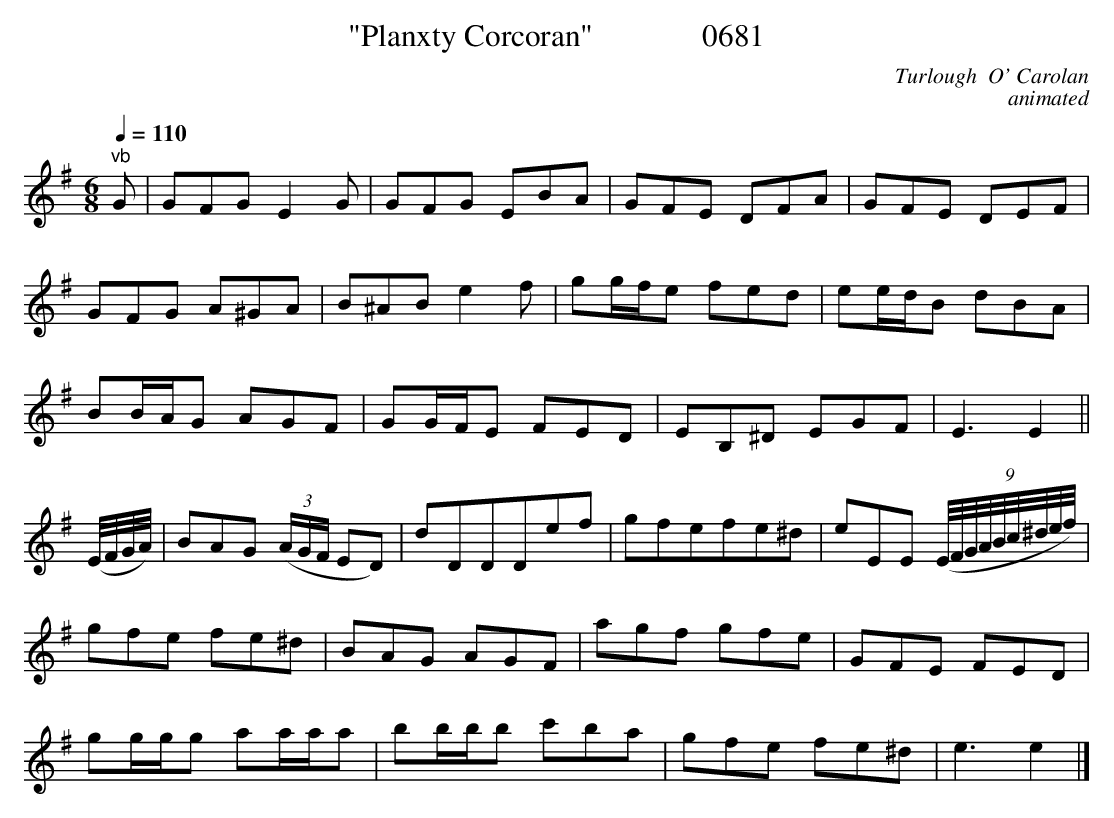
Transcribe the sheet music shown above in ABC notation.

X:1
T:"Planxty Corcoran"              0681
C:Turlough  O' Carolan
C:animated
Q:1/4=110
M:6/8
L:1/8
K:G
"^vb"G|GFG E2G|GFG EBA|GFE DFA|GFE DEF|
GFG A^GA|B^AB e2f|gg/2f/2e fed|ee/2d/2B dBA|
BB/2A/2G AGF|GG/2F/2E FED|EB,^D EGF|E3E2||
(E/4F/4G/4A/4)|BAG  (3(A/2G/2F/2 ED)|dDDDef|gfefe^d|eEE (9(E/4F/4G/4A/4B/4c/4^d/4e/4f/4)|
gfe fe^d|BAG AGF|agf gfe|GFE FED|
gg/2g/2g aa/2a/2a|bb/2b/2b c'ba|gfe fe^d|e3e2|]
